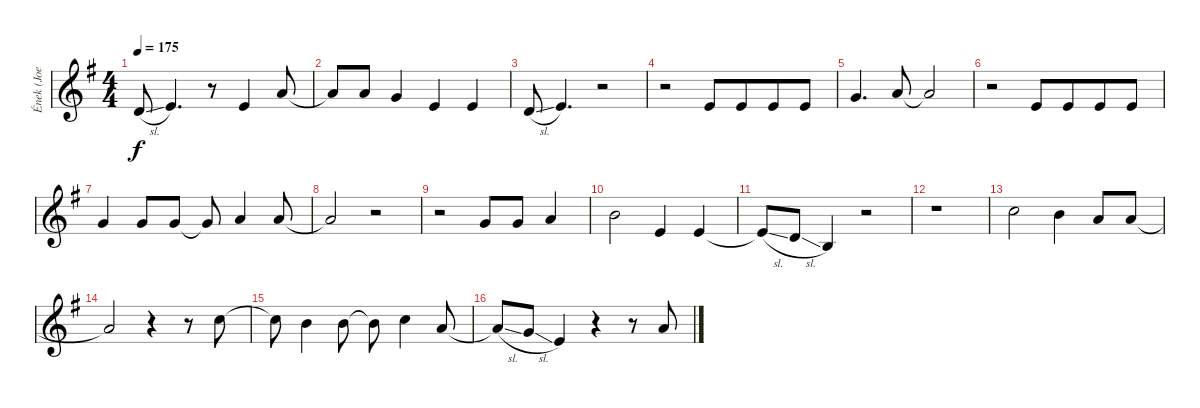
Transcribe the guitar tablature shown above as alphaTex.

\track ("Ének (Joe Lynn Turner)" "Ének (Joe ") {instrument lead2sawtooth}
\staff {score}
\tuning (E4 B3 G3 D3 A2 E2) {hide}
\ts (4 4)
\tempo 175
\clef g2
\ks g
3.2{sl}.8{dy f} 5.2.4{d} r.8 0.1.4 5.1.8 |
5.1{t}.8 5.1.8 3.1.4 0.1.4 0.1.4 |
3.2{sl}.8 5.2.4{d} r.2 |
r.2 0.1.8 0.1.8{beam merge} 0.1.8 0.1.8 |
3.1.4{d} 5.1.8 5.1{t}.2 |
r.2 0.1.8 0.1.8{beam merge} 0.1.8 0.1.8 |
3.1.4 3.1.8 3.1.8 3.1{t}.8 5.1.4 5.1.8 |
5.1{t}.2 r.2 |
r.2 3.1.8 3.1.8 5.1.4 |
7.1.2 0.1.4 5.2.4 |
5.2{sl t}.8 3.2{sl}.8 0.2.4 r.2 |
r.1 |
8.1.2 7.1.4 5.1.8 5.1.8 |
5.1{t}.2 r.4 r.8 8.1.8 |
8.1{t}.8 7.1.4 7.1.8 7.1{t}.8 8.1.4 5.1.8 |
5.1{sl t}.8 3.1{sl}.8 0.1.4 r.4 r.8 5.1.8
